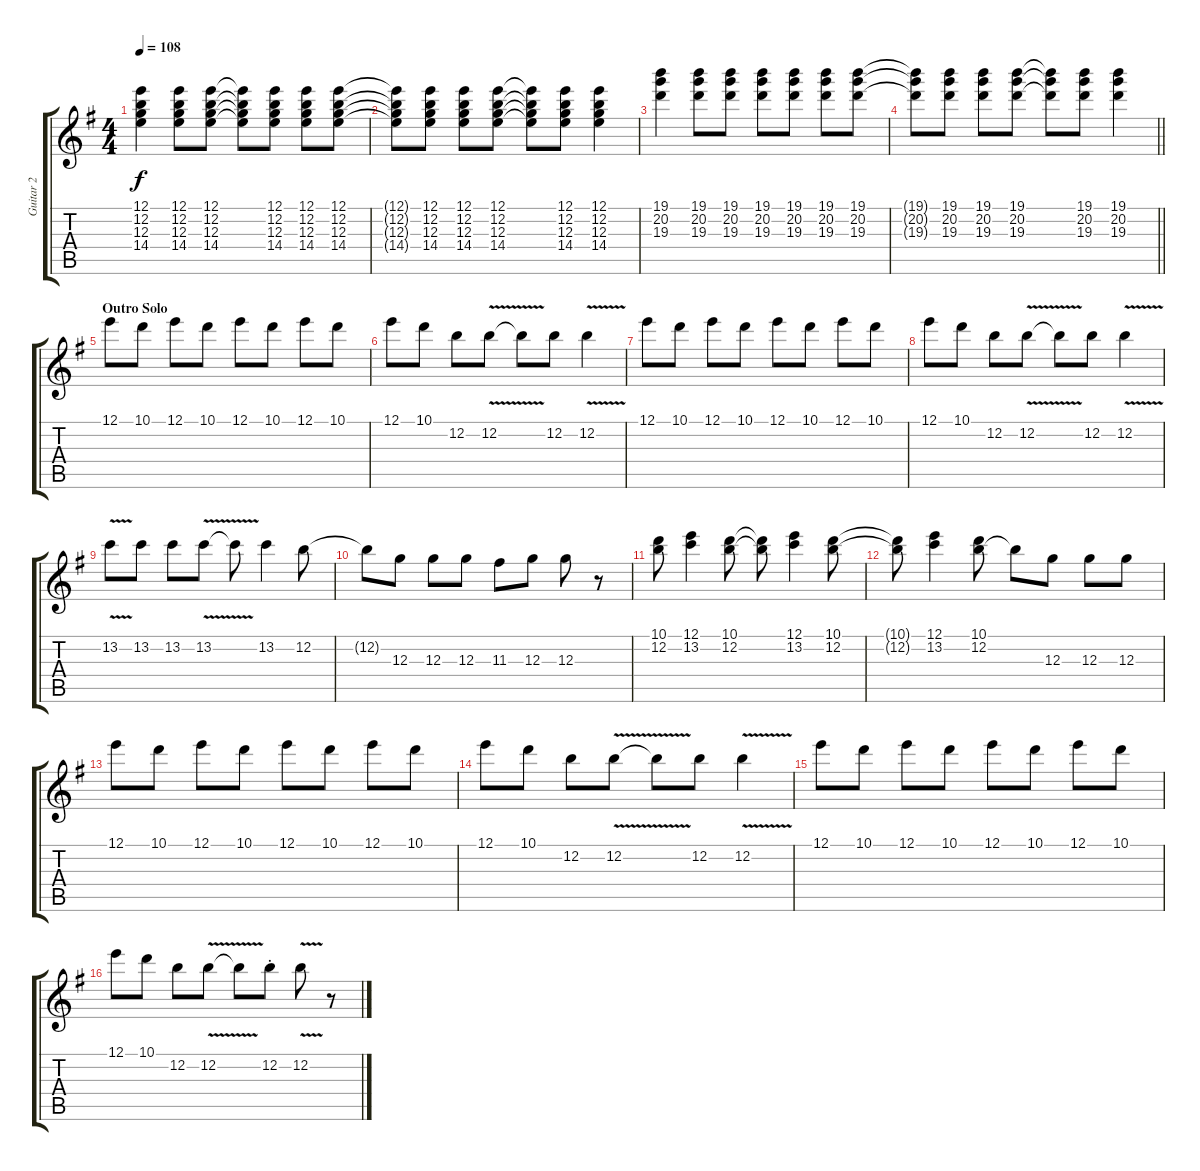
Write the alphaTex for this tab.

\track ("Guitar 2" "Guitar 2") {instrument electricguitarclean bank 255}
\staff {score tabs}
\tuning (E4 B3 G3 D3 A2 E2) {hide}
\ts (4 4)
\tempo 108
\clef g2
\ks g
(12.1 12.2 12.3 14.4).4{dy f} (12.1 12.2 12.3 14.4).8 (12.1 12.2 12.3 14.4).8 (12.1{t} 12.2{t} 12.3{t} 14.4{t}).8 (12.1 12.2 12.3 14.4).8 (12.1 12.2 12.3 14.4).8 (12.1 12.2 12.3 14.4).8 |
(12.1{t} 12.2{t} 12.3{t} 14.4{t}).8 (12.1 12.2 12.3 14.4).8 (12.1 12.2 12.3 14.4).8 (12.1 12.2 12.3 14.4).8 (12.1{t} 12.2{t} 12.3{t} 14.4{t}).8 (12.1 12.2 12.3 14.4).8 (12.1 12.2 12.3 14.4).4 |
(19.1 20.2 19.3).4 (19.1 20.2 19.3).8 (19.1 20.2 19.3).8 (19.1 20.2 19.3).8 (19.1 20.2 19.3).8 (19.1 20.2 19.3).8 (19.1 20.2 19.3).8 |
\barLineRight lightlight
(19.1{t} 20.2{t} 19.3{t}).8 (19.1 20.2 19.3).8 (19.1 20.2 19.3).8 (19.1 20.2 19.3).8 (19.1{t} 20.2{t} 19.3{t}).8 (19.1 20.2 19.3).8 (19.1 20.2 19.3).4 |
\section ("" "Outro Solo")
12.1.8 10.1.8 12.1.8 10.1.8 12.1.8 10.1.8 12.1.8 10.1.8 |
12.1.8 10.1.8 12.2.8 12.2{v}.8 12.2{t}.8 12.2.8 12.2{v}.4 |
12.1.8 10.1.8 12.1.8 10.1.8 12.1.8 10.1.8 12.1.8 10.1.8 |
12.1.8 10.1.8 12.2.8 12.2{v}.8 12.2{t}.8 12.2.8 12.2{v}.4 |
13.2{v}.8 13.2.8 13.2.8 13.2{v}.8 13.2{t}.8 13.2.4 12.2.8 |
12.2{t}.8 12.3.8 12.3.8 12.3.8 11.3.8 12.3.8 12.3.8 r.8 |
(10.1 12.2).8 (12.1 13.2).4 (10.1 12.2).8 (10.1{t} 12.2{t}).8 (12.1 13.2).4 (10.1 12.2).8 |
(10.1{t} 12.2{t}).8 (12.1 13.2).4 (10.1 12.2).8 12.2{t}.8 12.3.8 12.3.8 12.3.8 |
12.1.8 10.1.8 12.1.8 10.1.8 12.1.8 10.1.8 12.1.8 10.1.8 |
12.1.8 10.1.8 12.2.8 12.2{v}.8 12.2{t}.8 12.2.8 12.2{v}.4 |
12.1.8 10.1.8 12.1.8 10.1.8 12.1.8 10.1.8 12.1.8 10.1.8 |
12.1.8 10.1.8 12.2.8 12.2{v}.8 12.2{t}.8 12.2{st}.8 12.2{v}.8 r.8
